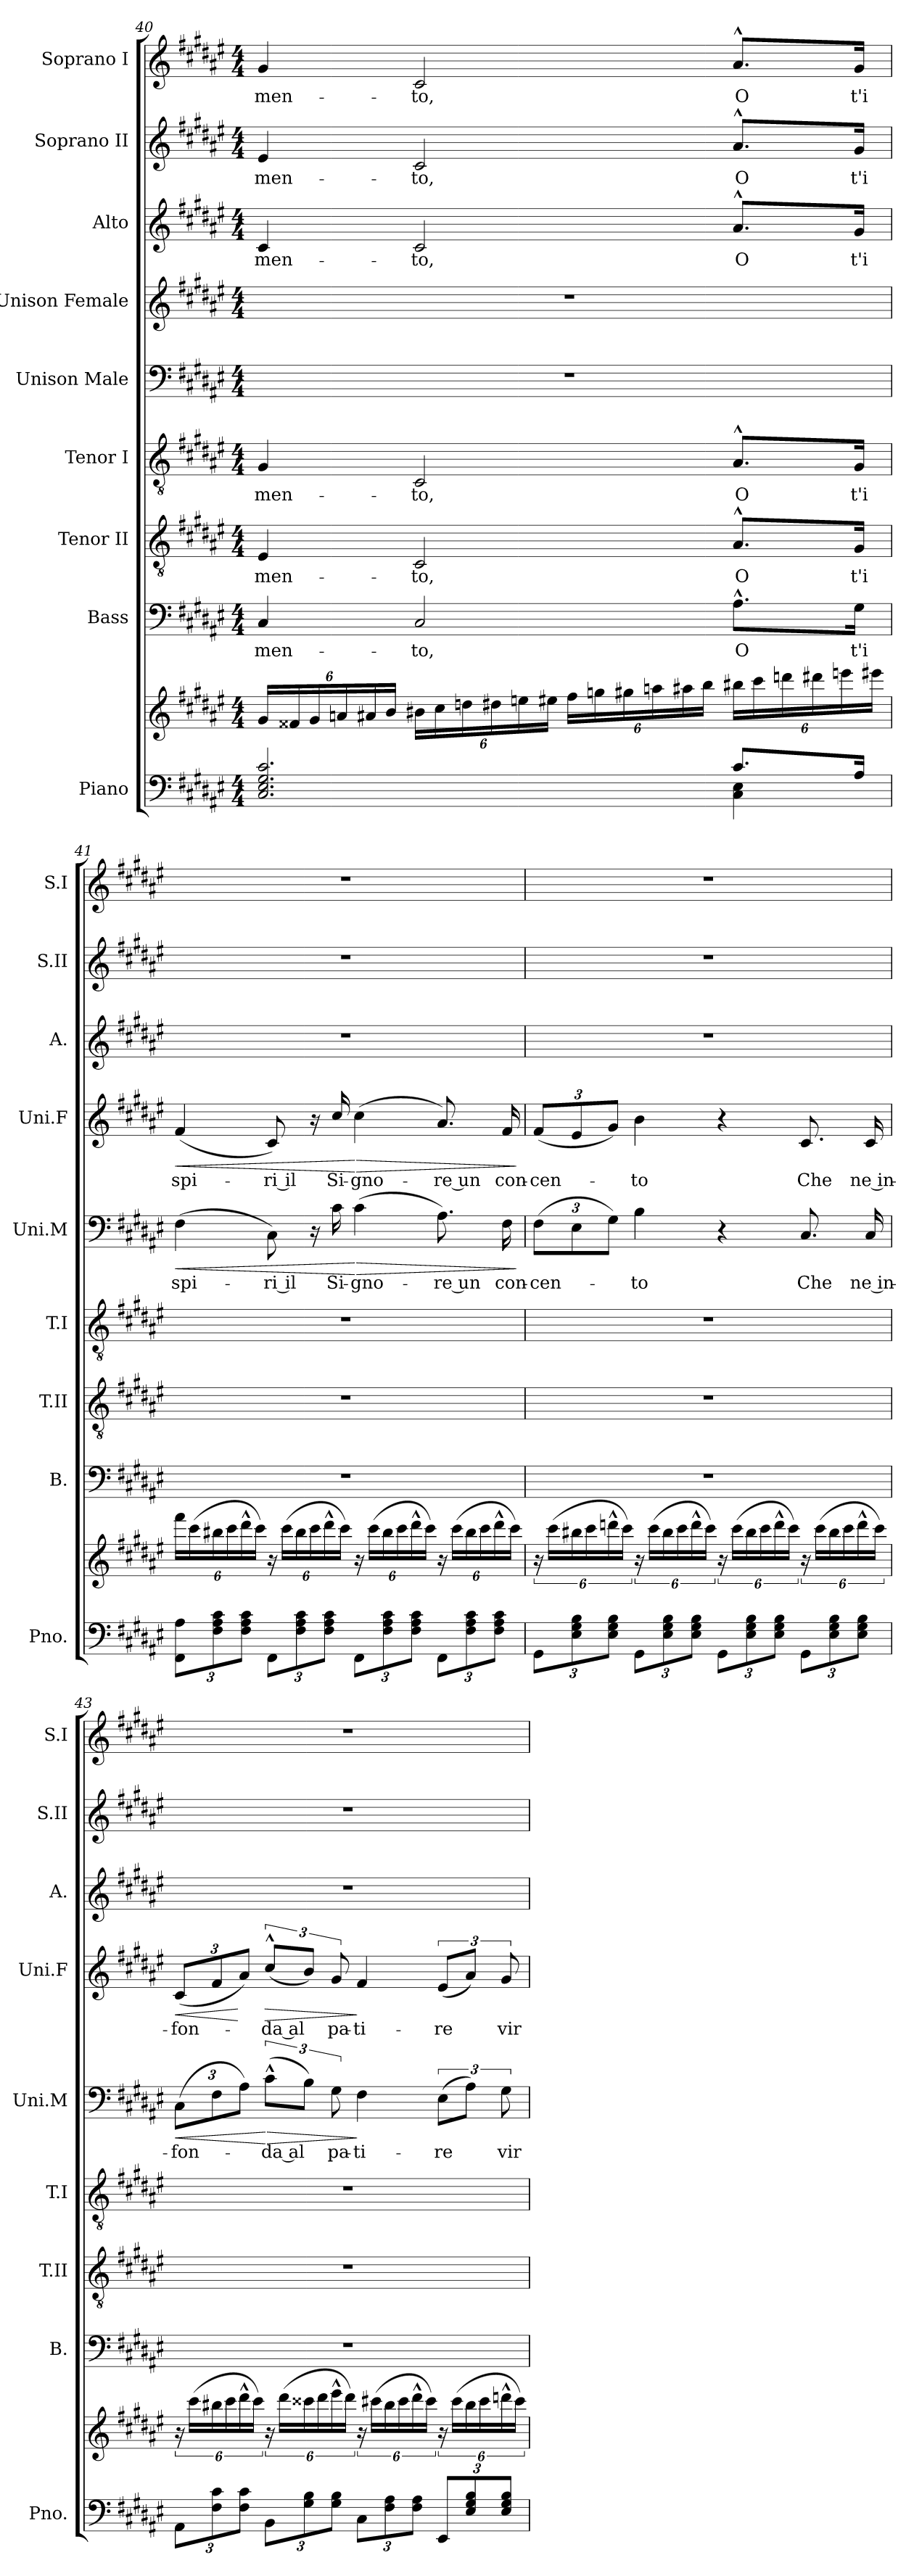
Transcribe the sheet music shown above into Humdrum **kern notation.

**kern	**kern	**kern	**text	**kern	**text	**kern	**text	**kern	**text	**dynam	**kern	**text	**dynam	**kern	**text	**kern	**text	**kern	**text
*part9	*part9	*part8	*part8	*part7	*part7	*part6	*part6	*part5	*part5	*part5	*part4	*part4	*part4	*part3	*part3	*part2	*part2	*part1	*part1
*staff10	*staff9	*staff8	*staff8	*staff7	*staff7	*staff6	*staff6	*staff5	*staff5	*staff5	*staff4	*staff4	*staff4	*staff3	*staff3	*staff2	*staff2	*staff1	*staff1
*I"Piano	*	*I"Bass	*	*I"Tenor II	*	*I"Tenor I	*	*I"Unison Male	*	*	*I"Unison Female	*	*	*I"Alto	*	*I"Soprano II	*	*I"Soprano I	*
*I'Pno.	*	*I'B.	*	*I'T.II	*	*I'T.I	*	*I'Uni.M	*	*	*I'Uni.F	*	*	*I'A.	*	*I'S.II	*	*I'S.I	*
!!LO:PB:g=z
*clefF4	*clefG2	*clefF4	*	*clefGv2	*	*clefGv2	*	*clefF4	*	*	*clefG2	*	*	*clefG2	*	*clefG2	*	*clefG2	*
*k[f#c#g#d#a#e#]	*k[f#c#g#d#a#e#]	*k[f#c#g#d#a#e#]	*	*k[f#c#g#d#a#e#]	*	*k[f#c#g#d#a#e#]	*	*k[f#c#g#d#a#e#]	*	*	*k[f#c#g#d#a#e#]	*	*	*k[f#c#g#d#a#e#]	*	*k[f#c#g#d#a#e#]	*	*k[f#c#g#d#a#e#]	*
*M4/4	*M4/4	*M4/4	*	*M4/4	*	*M4/4	*	*M4/4	*	*	*M4/4	*	*	*M4/4	*	*M4/4	*	*M4/4	*
=40	=40	=40	=40	=40	=40	=40	=40	=40	=40	=40	=40	=40	=40	=40	=40	=40	=40	=40	=40
*^	*	*	*	*	*	*	*	*	*	*	*	*	*	*	*	*	*	*	*
*	*	*Xbrackettup	*	*	*	*	*	*	*	*	*	*	*	*	*	*	*	*	*	*
!	!	!	!	!LO:LY:b	!	!LO:LY:b	!	!LO:LY:b	!	!	!	!	!	!	!	!LO:LY:b	!	!LO:LY:b	!	!LO:LY:b
2.C#/ 2.E#/ 2.G#/ 2.c#/	2.ryy	24g#/LL	4C#/	-men-	4E#/	-men-	4G#/	-men-	1r	.	.	1r	.	.	4c#/	-men-	4e#/	-men-	4g#/	-men-
.	.	24f##X/	.	.	.	.	.	.	.	.	.	.	.	.	.	.	.	.	.	.
.	.	24g#/	.	.	.	.	.	.	.	.	.	.	.	.	.	.	.	.	.	.
.	.	24an/	.	.	.	.	.	.	.	.	.	.	.	.	.	.	.	.	.	.
.	.	24a#X/	.	.	.	.	.	.	.	.	.	.	.	.	.	.	.	.	.	.
.	.	24b/JJ	.	.	.	.	.	.	.	.	.	.	.	.	.	.	.	.	.	.
!	!	!	!	!LO:LY:b	!	!LO:LY:b	!	!LO:LY:b	!	!	!	!	!	!	!	!LO:LY:b	!	!LO:LY:b	!	!LO:LY:b
.	.	24b#X\LL	2C#/	-to,	2C#/	-to,	2C#/	-to,	.	.	.	.	.	.	2c#/	-to,	2c#/	-to,	2c#/	-to,
.	.	24cc#\	.	.	.	.	.	.	.	.	.	.	.	.	.	.	.	.	.	.
.	.	24ddn\	.	.	.	.	.	.	.	.	.	.	.	.	.	.	.	.	.	.
.	.	24dd#X\	.	.	.	.	.	.	.	.	.	.	.	.	.	.	.	.	.	.
.	.	24een\	.	.	.	.	.	.	.	.	.	.	.	.	.	.	.	.	.	.
.	.	24ee#X\JJ	.	.	.	.	.	.	.	.	.	.	.	.	.	.	.	.	.	.
.	.	24ff#\LL	.	.	.	.	.	.	.	.	.	.	.	.	.	.	.	.	.	.
.	.	24ggn\	.	.	.	.	.	.	.	.	.	.	.	.	.	.	.	.	.	.
.	.	24gg#X\	.	.	.	.	.	.	.	.	.	.	.	.	.	.	.	.	.	.
.	.	24aan\	.	.	.	.	.	.	.	.	.	.	.	.	.	.	.	.	.	.
.	.	24aa#X\	.	.	.	.	.	.	.	.	.	.	.	.	.	.	.	.	.	.
.	.	24bb\JJ	.	.	.	.	.	.	.	.	.	.	.	.	.	.	.	.	.	.
!	!	!	!	!LO:LY:b	!	!LO:LY:b	!	!LO:LY:b	!	!	!	!	!	!	!	!LO:LY:b	!	!LO:LY:b	!	!LO:LY:b
8.c#/L	4C#\ 4E#\	24bb#X\LL	8.A#^^\L	O	8.A#^^/L	O	8.A#^^/L	O	.	.	.	.	.	.	8.a#^^/L	O	8.a#^^/L	O	8.a#^^/L	O
.	.	24ccc#\	.	.	.	.	.	.	.	.	.	.	.	.	.	.	.	.	.	.
.	.	24dddn\	.	.	.	.	.	.	.	.	.	.	.	.	.	.	.	.	.	.
.	.	24ddd#X\	.	.	.	.	.	.	.	.	.	.	.	.	.	.	.	.	.	.
.	.	24eeen\	.	.	.	.	.	.	.	.	.	.	.	.	.	.	.	.	.	.
!	!	!	!	!LO:LY:b	!	!LO:LY:b	!	!LO:LY:b	!	!	!	!	!	!	!	!LO:LY:b	!	!LO:LY:b	!	!LO:LY:b
16A#/Jk	.	.	16G#\Jk	t'i-	16G#/Jk	t'i-	16G#/Jk	t'i-	.	.	.	.	.	.	16g#/Jk	t'i-	16g#/Jk	t'i-	16g#/Jk	t'i-
.	.	24eee#X\JJ	.	.	.	.	.	.	.	.	.	.	.	.	.	.	.	.	.	.
*v	*v	*	*	*	*	*	*	*	*	*	*	*	*	*	*	*	*	*	*	*
!!LO:LB:g=z
=41	=41	=41	=41	=41	=41	=41	=41	=41	=41	=41	=41	=41	=41	=41	=41	=41	=41	=41	=41
*Xbrackettup	*	*	*	*	*	*	*	*	*	*	*	*	*	*	*	*	*	*	*
!	!	!	!	!	!	!	!	!	!LO:LY:b	!LO:HP:b	!	!LO:LY:b	!LO:HP:b	!	!	!	!	!	!
12FF#\ 12A#\L	24fff#\LL	1r	.	1r	.	1r	.	(4F#\	spi-	<	(4f#/	spi-	<	1r	.	1r	.	1r	.
.	(24ccc#\	.	.	.	.	.	.	.	.	.	.	.	.	.	.	.	.	.	.
12F#\ 12A#\ 12c#\	24bb#X\	.	.	.	.	.	.	.	.	.	.	.	.	.	.	.	.	.	.
.	24ccc#\	.	.	.	.	.	.	.	.	.	.	.	.	.	.	.	.	.	.
12F#\ 12A#\ 12c#\J	24ddd#^^\	.	.	.	.	.	.	.	.	.	.	.	.	.	.	.	.	.	.
.	24ccc#\JJ)	.	.	.	.	.	.	.	.	.	.	.	.	.	.	.	.	.	.
!	!	!	!	!	!	!	!	!	!LO:LY:b	!	!	!LO:LY:b	!	!	!	!	!	!	!
12FF#\L	24r	.	.	.	.	.	.	8C#\)	ri il	.	8c#/)	ri il	.	.	.	.	.	.	.
.	(24ccc#\LL	.	.	.	.	.	.	.	.	.	.	.	.	.	.	.	.	.	.
12F#\ 12A#\ 12c#\	24bb#\	.	.	.	.	.	.	.	.	.	.	.	.	.	.	.	.	.	.
.	24ccc#\	.	.	.	.	.	.	16r	.	.	16r	.	.	.	.	.	.	.	.
12F#\ 12A#\ 12c#\J	24ddd#^^\	.	.	.	.	.	.	.	.	.	.	.	.	.	.	.	.	.	.
!	!	!	!	!	!	!	!	!	!LO:LY:b	!	!	!LO:LY:b	!	!	!	!	!	!	!
.	.	.	.	.	.	.	.	16c#\	Si-	.	16cc#/	Si-	.	.	.	.	.	.	.
.	24ccc#\JJ)	.	.	.	.	.	.	.	.	.	.	.	.	.	.	.	.	.	.
!	!	!	!	!	!	!	!	!	!LO:LY:b	!LO:HP:n=1:b	!	!LO:LY:b	!LO:HP:n=1:b	!	!	!	!	!	!
12FF#\L	24r	.	.	.	.	.	.	(4c#\	-gno-	[ >	(4cc#\	-gno-	[ >	.	.	.	.	.	.
.	(24ccc#\LL	.	.	.	.	.	.	.	.	.	.	.	.	.	.	.	.	.	.
12F#\ 12A#\ 12c#\	24bb#\	.	.	.	.	.	.	.	.	.	.	.	.	.	.	.	.	.	.
.	24ccc#\	.	.	.	.	.	.	.	.	.	.	.	.	.	.	.	.	.	.
12F#\ 12A#\ 12c#\J	24ddd#^^\	.	.	.	.	.	.	.	.	.	.	.	.	.	.	.	.	.	.
.	24ccc#\JJ)	.	.	.	.	.	.	.	.	.	.	.	.	.	.	.	.	.	.
!	!	!	!	!	!	!	!	!	!LO:LY:b	!	!	!LO:LY:b	!	!	!	!	!	!	!
12FF#\L	24r	.	.	.	.	.	.	8.A#\)	re un	.	8.a#/)	re un	.	.	.	.	.	.	.
.	(24ccc#\LL	.	.	.	.	.	.	.	.	.	.	.	.	.	.	.	.	.	.
12F#\ 12A#\ 12c#\	24bb#\	.	.	.	.	.	.	.	.	.	.	.	.	.	.	.	.	.	.
.	24ccc#\	.	.	.	.	.	.	.	.	.	.	.	.	.	.	.	.	.	.
12F#\ 12A#\ 12c#\J	24ddd#^^\	.	.	.	.	.	.	.	.	.	.	.	.	.	.	.	.	.	.
!	!	!	!	!	!	!	!	!	!LO:LY:b	!	!	!LO:LY:b	!	!	!	!	!	!	!
.	.	.	.	.	.	.	.	16F#\	con-	.	16f#/	con-	.	.	.	.	.	.	.
.	24ccc#\JJ)	.	.	.	.	.	.	.	.	.	.	.	.	.	.	.	.	.	.
.	.	.	.	.	.	.	.	.	.	]	.	.	]	.	.	.	.	.	.
!!LO:PB:g=z
=42	=42	=42	=42	=42	=42	=42	=42	=42	=42	=42	=42	=42	=42	=42	=42	=42	=42	=42	=42
*	*brackettup	*	*	*	*	*	*	*Xbrackettup	*	*	*	*	*	*	*	*	*	*	*
!	!	!	!	!	!	!	!	!	!LO:LY:b	!	!	!	!	!	!	!	!	!	!
*	*	*	*	*	*	*	*	*	*	*	*Xbrackettup	*	*	*	*	*	*	*	*
!	!	!	!	!	!	!	!	!	!	!	!	!LO:LY:b	!	!	!	!	!	!	!
12GG#\L	24r	1r	.	1r	.	1r	.	(12F#\L	-cen-	.	(12f#/L	-cen-	.	1r	.	1r	.	1r	.
.	(24ccc#\LL	.	.	.	.	.	.	.	.	.	.	.	.	.	.	.	.	.	.
12E#\ 12G#\ 12B\	24bb#X\	.	.	.	.	.	.	12E#\	.	.	12e#/	.	.	.	.	.	.	.	.
.	24ccc#\	.	.	.	.	.	.	.	.	.	.	.	.	.	.	.	.	.	.
12E#\ 12G#\ 12B\J	24dddn^^\	.	.	.	.	.	.	12G#\J)	.	.	12g#/J)	.	.	.	.	.	.	.	.
.	24ccc#\JJ)	.	.	.	.	.	.	.	.	.	.	.	.	.	.	.	.	.	.
!	!	!	!	!	!	!	!	!	!LO:LY:b	!	!	!LO:LY:b	!	!	!	!	!	!	!
12GG#\L	24r	.	.	.	.	.	.	4B\	-to	.	4b\	-to	.	.	.	.	.	.	.
.	(24ccc#\LL	.	.	.	.	.	.	.	.	.	.	.	.	.	.	.	.	.	.
12E#\ 12G#\ 12B\	24bb#\	.	.	.	.	.	.	.	.	.	.	.	.	.	.	.	.	.	.
.	24ccc#\	.	.	.	.	.	.	.	.	.	.	.	.	.	.	.	.	.	.
12E#\ 12G#\ 12B\J	24ddd^^\	.	.	.	.	.	.	.	.	.	.	.	.	.	.	.	.	.	.
.	24ccc#\JJ)	.	.	.	.	.	.	.	.	.	.	.	.	.	.	.	.	.	.
12GG#\L	24r	.	.	.	.	.	.	4r	.	.	4r	.	.	.	.	.	.	.	.
.	(24ccc#\LL	.	.	.	.	.	.	.	.	.	.	.	.	.	.	.	.	.	.
12E#\ 12G#\ 12B\	24bb#\	.	.	.	.	.	.	.	.	.	.	.	.	.	.	.	.	.	.
.	24ccc#\	.	.	.	.	.	.	.	.	.	.	.	.	.	.	.	.	.	.
12E#\ 12G#\ 12B\J	24ddd^^\	.	.	.	.	.	.	.	.	.	.	.	.	.	.	.	.	.	.
.	24ccc#\JJ)	.	.	.	.	.	.	.	.	.	.	.	.	.	.	.	.	.	.
!	!	!	!	!	!	!	!	!	!LO:LY:b	!	!	!LO:LY:b	!	!	!	!	!	!	!
12GG#\L	24r	.	.	.	.	.	.	8.C#/	Che	.	8.c#/	Che	.	.	.	.	.	.	.
.	(24ccc#\LL	.	.	.	.	.	.	.	.	.	.	.	.	.	.	.	.	.	.
12E#\ 12G#\ 12B\	24bb#\	.	.	.	.	.	.	.	.	.	.	.	.	.	.	.	.	.	.
.	24ccc#\	.	.	.	.	.	.	.	.	.	.	.	.	.	.	.	.	.	.
12E#\ 12G#\ 12B\J	24ddd^^\	.	.	.	.	.	.	.	.	.	.	.	.	.	.	.	.	.	.
!	!	!	!	!	!	!	!	!	!LO:LY:b	!	!	!LO:LY:b	!	!	!	!	!	!	!
.	.	.	.	.	.	.	.	16C#/	ne in-	.	16c#/	ne in-	.	.	.	.	.	.	.
.	24ccc#\JJ)	.	.	.	.	.	.	.	.	.	.	.	.	.	.	.	.	.	.
!!LO:LB:g=z
=43	=43	=43	=43	=43	=43	=43	=43	=43	=43	=43	=43	=43	=43	=43	=43	=43	=43	=43	=43
!	!	!	!	!	!	!	!	!	!LO:LY:b	!LO:HP:b	!	!LO:LY:b	!LO:HP:b	!	!	!	!	!	!
12AA#\L	24r	1r	.	1r	.	1r	.	(12C#\L	-fon-	<	(12c#/L	-fon-	<	1r	.	1r	.	1r	.
.	(24ccc#\LL	.	.	.	.	.	.	.	.	.	.	.	.	.	.	.	.	.	.
12F#\ 12c#\	24bb#X\	.	.	.	.	.	.	12F#\	.	.	12f#/	.	.	.	.	.	.	.	.
.	24ccc#\	.	.	.	.	.	.	.	.	.	.	.	.	.	.	.	.	.	.
12F#\ 12c#\J	24ddd#^^\	.	.	.	.	.	.	12A#\J)	.	.	12a#/J)	.	[	.	.	.	.	.	.
.	24ccc#\JJ)	.	.	.	.	.	.	.	.	.	.	.	.	.	.	.	.	.	.
*	*	*	*	*	*	*	*	*brackettup	*	*	*	*	*	*	*	*	*	*	*
!	!	!	!	!	!	!	!	!	!LO:LY:b	!LO:HP:n=1:b	!	!	!	!	!	!	!	!	!
*	*	*	*	*	*	*	*	*	*	*	*brackettup	*	*	*	*	*	*	*	*
!	!	!	!	!	!	!	!	!	!	!	!	!LO:LY:b	!LO:HP:b	!	!	!	!	!	!
12BB\L	24r	.	.	.	.	.	.	(12c#^^\L	da al	[ >	(12cc#^^/L	da al	>	.	.	.	.	.	.
.	(24ddd#\LL	.	.	.	.	.	.	.	.	.	.	.	.	.	.	.	.	.	.
12G#\ 12B\	24ccc##X\	.	.	.	.	.	.	12B\J)	.	.	12b/J)	.	.	.	.	.	.	.	.
.	24ddd#\	.	.	.	.	.	.	.	.	.	.	.	.	.	.	.	.	.	.
!	!	!	!	!	!	!	!	!	!LO:LY:b	!	!	!LO:LY:b	!	!	!	!	!	!	!
12G#\ 12B\J	24eee#^^\	.	.	.	.	.	.	12G#\	pa-	.	12g#/	pa-	.	.	.	.	.	.	.
.	24ddd#\JJ)	.	.	.	.	.	.	.	.	.	.	.	.	.	.	.	.	.	.
!	!	!	!	!	!	!	!	!	!LO:LY:b	!	!	!LO:LY:b	!	!	!	!	!	!	!
12C#\L	24r	.	.	.	.	.	.	4F#\	-ti-	]	4f#/	-ti-	]	.	.	.	.	.	.
.	(24ccc#X\LL	.	.	.	.	.	.	.	.	.	.	.	.	.	.	.	.	.	.
12F#\ 12A#\	24bb#\	.	.	.	.	.	.	.	.	.	.	.	.	.	.	.	.	.	.
.	24ccc#\	.	.	.	.	.	.	.	.	.	.	.	.	.	.	.	.	.	.
12F#\ 12A#\J	24ddd#^^\	.	.	.	.	.	.	.	.	.	.	.	.	.	.	.	.	.	.
.	24ccc#\JJ)	.	.	.	.	.	.	.	.	.	.	.	.	.	.	.	.	.	.
!	!	!	!	!	!	!	!	!	!LO:LY:b	!	!	!LO:LY:b	!	!	!	!	!	!	!
12EE#/L	24r	.	.	.	.	.	.	(12E#\L	-re	.	(12e#/L	-re	.	.	.	.	.	.	.
.	(24ccc#\LL	.	.	.	.	.	.	.	.	.	.	.	.	.	.	.	.	.	.
12E#/ 12G#/ 12B/	24bb#\	.	.	.	.	.	.	12A#\J)	.	.	12a#/J)	.	.	.	.	.	.	.	.
.	24ccc#\	.	.	.	.	.	.	.	.	.	.	.	.	.	.	.	.	.	.
!	!	!	!	!	!	!	!	!	!LO:LY:b	!	!	!LO:LY:b	!	!	!	!	!	!	!
12E#/ 12G#/ 12B/J	24dddn^^\	.	.	.	.	.	.	12G#\	vir-	.	12g#/	vir-	.	.	.	.	.	.	.
.	24ccc#\JJ)	.	.	.	.	.	.	.	.	.	.	.	.	.	.	.	.	.	.
=	=	=	=	=	=	=	=	=	=	=	=	=	=	=	=	=	=	=	=
*-	*-	*-	*-	*-	*-	*-	*-	*-	*-	*-	*-	*-	*-	*-	*-	*-	*-	*-	*-
